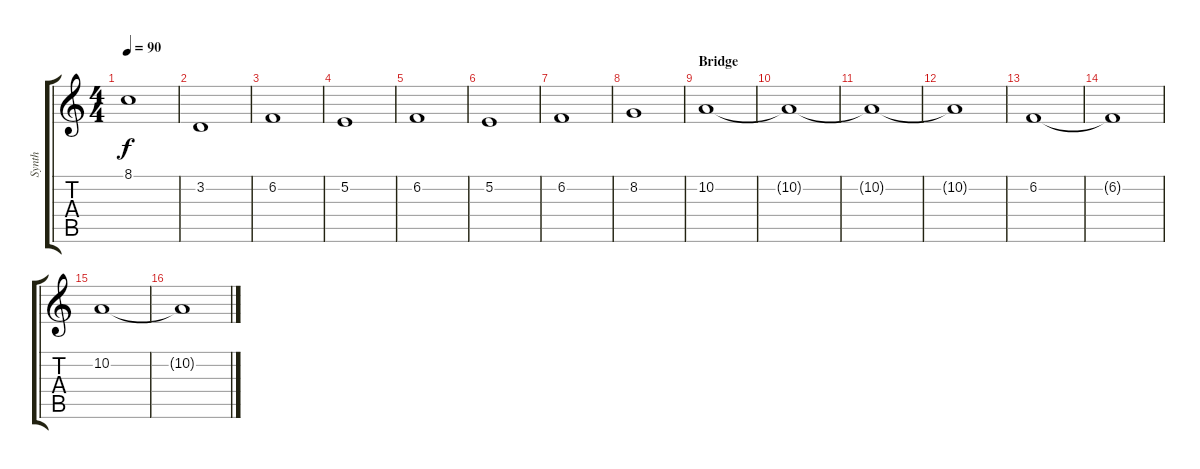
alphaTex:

\track ("Synth" "Synth") {instrument choiraahs}
\staff {score tabs}
\tuning (E4 B3 G3 D3 A2 E2) {hide}
\ts (4 4)
\tempo 90
\clef g2
\ks c
8.1.1{dy f} |
3.2.1 |
6.2.1{instrument pad2warm} |
5.2.1 |
6.2.1 |
5.2.1{instrument pad2warm} |
6.2.1 |
8.2.1 |
\section ("" "Bridge")
10.2.1{instrument pad2warm} |
10.2{t}.1 |
10.2{t}.1 |
10.2{t}.1 |
6.2.1 |
6.2{t}.1 |
10.2.1 |
10.2{t}.1
